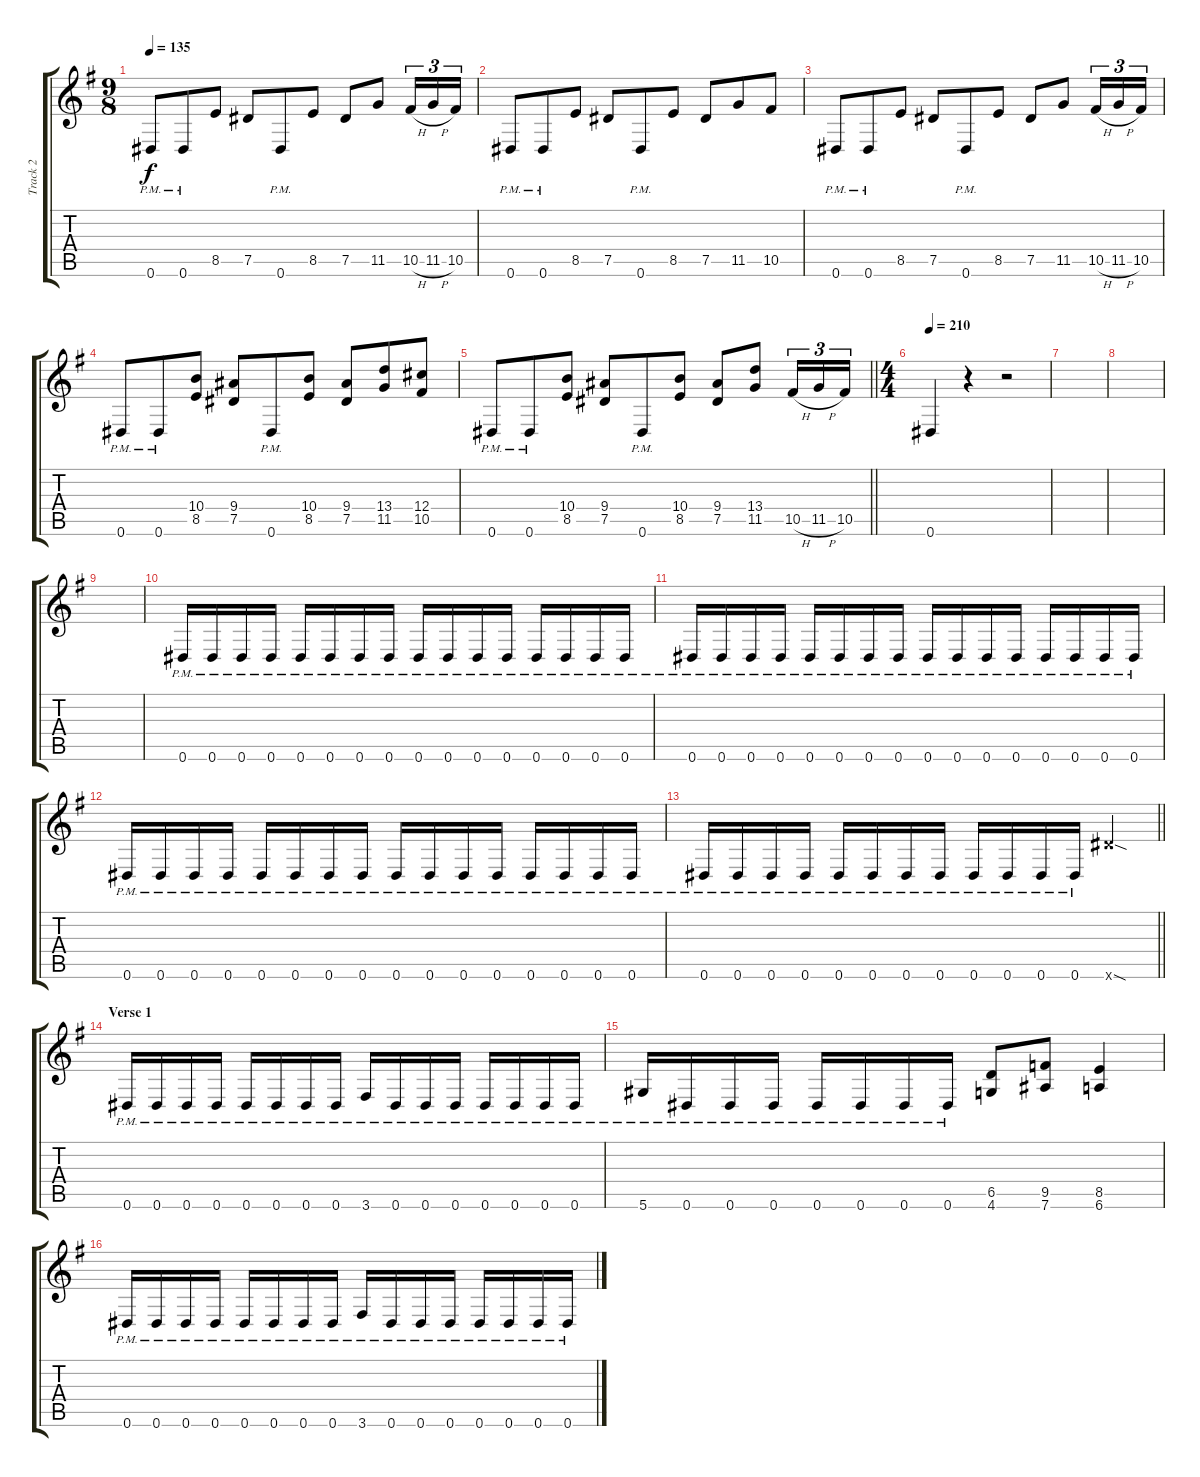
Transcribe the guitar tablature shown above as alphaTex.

\track ("Track 2" "Track 2") {instrument overdrivenguitar}
\staff {score tabs}
\tuning (Eb4 Bb3 Gb3 Db3 Ab2 Eb2) {hide}
\ts (9 8)
\tempo 135
\clef g2
\ks eminor
0.6{pm}.8{dy f} 0.6{pm}.8 8.5.8 7.5.8 0.6{pm}.8 8.5.8 7.5.8 11.5.8 10.5{h}.16{tu (3 2)} 11.5{h}.16{tu (3 2)} 10.5.16{tu (3 2)} |
0.6{pm}.8 0.6{pm}.8 8.5.8 7.5.8 0.6{pm}.8 8.5.8 7.5.8 11.5.8 10.5.8 |
0.6{pm}.8 0.6{pm}.8 8.5.8 7.5.8 0.6{pm}.8 8.5.8 7.5.8 11.5.8 10.5{h}.16{tu (3 2)} 11.5{h}.16{tu (3 2)} 10.5.16{tu (3 2)} |
0.6{pm}.8 0.6{pm}.8 (10.4 8.5).8 (9.4 7.5).8 0.6{pm}.8 (10.4 8.5).8 (9.4 7.5).8 (13.4 11.5).8 (12.4 10.5).8 |
\barLineRight lightlight
0.6{pm}.8 0.6{pm}.8 (10.4 8.5).8 (9.4 7.5).8 0.6{pm}.8 (10.4 8.5).8 (9.4 7.5).8 (13.4 11.5).8 10.5{h}.16{tu (3 2)} 11.5{h}.16{tu (3 2)} 10.5.16{tu (3 2)} |
\ts (4 4)
\tempo 210
0.6.4 r.4 r.2 |
|
|
|
0.6{pm}.16 0.6{pm}.16 0.6{pm}.16 0.6{pm}.16 0.6{pm}.16 0.6{pm}.16 0.6{pm}.16 0.6{pm}.16 0.6{pm}.16 0.6{pm}.16 0.6{pm}.16 0.6{pm}.16 0.6{pm}.16 0.6{pm}.16 0.6{pm}.16 0.6{pm}.16 |
0.6{pm}.16 0.6{pm}.16 0.6{pm}.16 0.6{pm}.16 0.6{pm}.16 0.6{pm}.16 0.6{pm}.16 0.6{pm}.16 0.6{pm}.16 0.6{pm}.16 0.6{pm}.16 0.6{pm}.16 0.6{pm}.16 0.6{pm}.16 0.6{pm}.16 0.6{pm}.16 |
0.6{pm}.16 0.6{pm}.16 0.6{pm}.16 0.6{pm}.16 0.6{pm}.16 0.6{pm}.16 0.6{pm}.16 0.6{pm}.16 0.6{pm}.16 0.6{pm}.16 0.6{pm}.16 0.6{pm}.16 0.6{pm}.16 0.6{pm}.16 0.6{pm}.16 0.6{pm}.16 |
\barLineRight lightlight
0.6{pm}.16 0.6{pm}.16 0.6{pm}.16 0.6{pm}.16 0.6{pm}.16 0.6{pm}.16 0.6{pm}.16 0.6{pm}.16 0.6{pm}.16 0.6{pm}.16 0.6{pm}.16 0.6{pm}.16 12.6{sod x}.4 |
\section ("" "Verse 1")
0.6{pm}.16 0.6{pm}.16 0.6{pm}.16 0.6{pm}.16 0.6{pm}.16 0.6{pm}.16 0.6{pm}.16 0.6{pm}.16 3.6{pm}.16 0.6{pm}.16 0.6{pm}.16 0.6{pm}.16 0.6{pm}.16 0.6{pm}.16 0.6{pm}.16 0.6{pm}.16 |
5.6{pm}.16 0.6{pm}.16 0.6{pm}.16 0.6{pm}.16 0.6{pm}.16 0.6{pm}.16 0.6{pm}.16 0.6{pm}.16 (6.5 4.6).8 (9.5 7.6).8 (8.5 6.6).4 |
0.6{pm}.16 0.6{pm}.16 0.6{pm}.16 0.6{pm}.16 0.6{pm}.16 0.6{pm}.16 0.6{pm}.16 0.6{pm}.16 3.6{pm}.16 0.6{pm}.16 0.6{pm}.16 0.6{pm}.16 0.6{pm}.16 0.6{pm}.16 0.6{pm}.16 0.6{pm}.16
